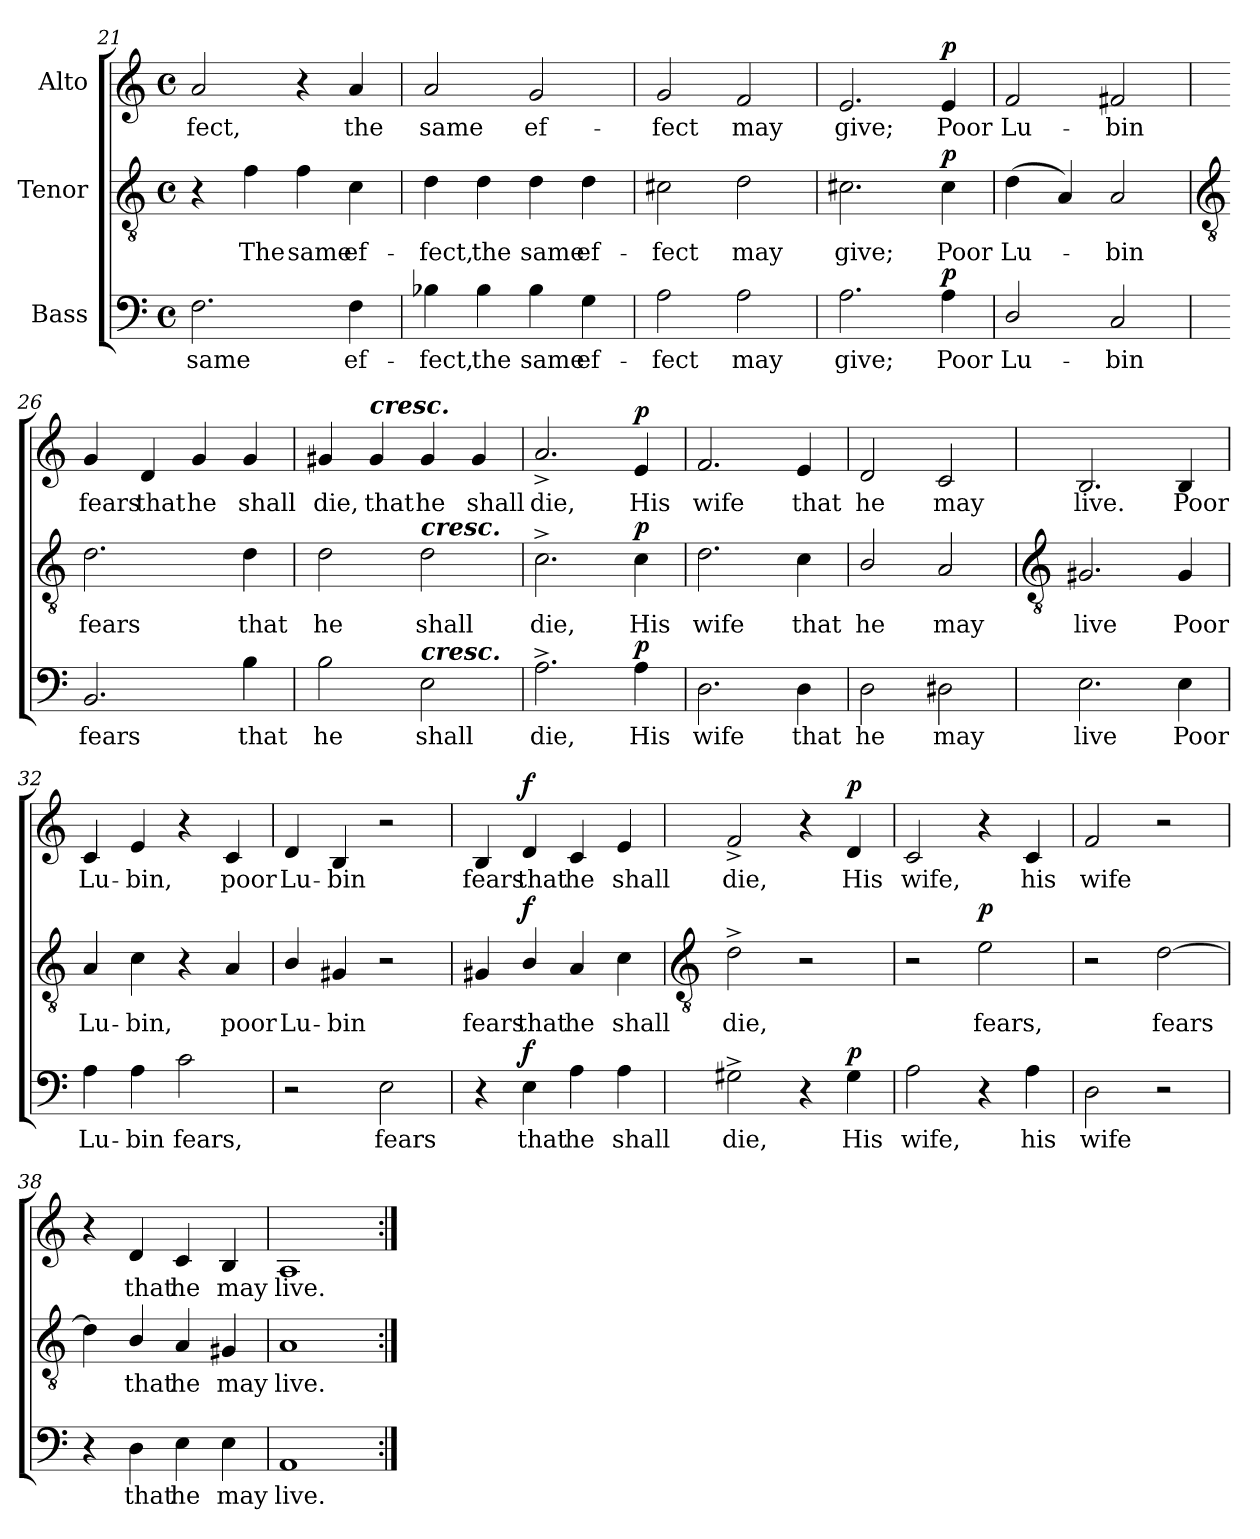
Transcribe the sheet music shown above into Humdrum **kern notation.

**kern	**text	**dynam	**kern	**text	**dynam	**kern	**text	**dynam
*part3	*part3	*part3	*part2	*part2	*part2	*part1	*part1	*part1
*staff3	*staff3	*staff3	*staff2	*staff2	*staff2	*staff1	*staff1	*staff1
*I"Bass	*	*	*I"Tenor	*	*	*I"Alto	*	*
!!LO:LB:g=z
*clefF4	*	*	*clefGv2	*	*	*clefG2	*	*
*k[]	*	*	*k[]	*	*	*k[]	*	*
*C:	*	*	*C:	*	*	*C:	*	*
*M4/4	*	*	*M4/4	*	*	*M4/4	*	*
*met(c)	*	*	*met(c)	*	*	*met(c)	*	*
=21	=21	=21	=21	=21	=21	=21	=21	=21
!	!LO:LY:b	!	!	!	!	!	!LO:LY:b	!
2.F	same	.	4r	.	.	2a	-fect,	.
!	!	!	!	!LO:LY:b	!	!	!	!
.	.	.	4f	The	.	.	.	.
!	!	!	!	!LO:LY:b	!	!	!	!
.	.	.	4f	same	.	4r	.	.
!	!LO:LY:b	!	!	!LO:LY:b	!	!	!LO:LY:b	!
4F	ef-	.	4c	ef-	.	4a	the	.
=22	=22	=22	=22	=22	=22	=22	=22	=22
!	!LO:LY:b	!	!	!LO:LY:b	!	!	!LO:LY:b	!
4B-X	-fect,	.	4d	-fect,	.	2a	same	.
!	!LO:LY:b	!	!	!LO:LY:b	!	!	!	!
4B-	the	.	4d	the	.	.	.	.
!	!LO:LY:b	!	!	!LO:LY:b	!	!	!LO:LY:b	!
4B-	same	.	4d	same	.	2g	ef-	.
!	!LO:LY:b	!	!	!LO:LY:b	!	!	!	!
4G	ef-	.	4d	ef-	.	.	.	.
=23	=23	=23	=23	=23	=23	=23	=23	=23
!	!LO:LY:b	!	!	!LO:LY:b	!	!	!LO:LY:b	!
2A	-fect	.	2c#X	-fect	.	2g	-fect	.
!	!LO:LY:b	!	!	!LO:LY:b	!	!	!LO:LY:b	!
2A	may	.	2d	may	.	2f	may	.
=24	=24	=24	=24	=24	=24	=24	=24	=24
!	!LO:LY:b	!	!	!LO:LY:b	!	!	!LO:LY:b	!
2.A	give;	.	2.c#X	give;	.	2.e	give;	.
!	!LO:LY:b	!LO:DY:b	!	!LO:LY:b	!LO:DY:b	!	!LO:LY:b	!LO:DY:b
4A	Poor	p	4c#	Poor	p	4e	Poor	p
=25	=25	=25	=25	=25	=25	=25	=25	=25
!	!LO:LY:b	!	!	!LO:LY:b	!	!	!LO:LY:b	!
2D/	Lu-	.	(<4d	Lu-	.	2f	Lu-	.
.	.	.	4A)	.	.	.	.	.
!	!LO:LY:b	!	!	!LO:LY:b	!	!	!LO:LY:b	!
2C	-bin	.	2A	bin	.	2f#X	-bin	.
!!LO:LB:g=z
=26	=26	=26	=26	=26	=26	=26	=26	=26
*	*	*	*clefGv2	*	*	*	*	*
!	!LO:LY:b	!	!	!LO:LY:b	!	!	!LO:LY:b	!
2.BB	fears	.	2.d	fears	.	4g	fears	.
!	!	!	!	!	!	!	!LO:LY:b	!
.	.	.	.	.	.	4d	that	.
!	!	!	!	!	!	!	!LO:LY:b	!
.	.	.	.	.	.	4g	he	.
!	!LO:LY:b	!	!	!LO:LY:b	!	!	!LO:LY:b	!
4B	that	.	4d	that	.	4g	shall	.
=27	=27	=27	=27	=27	=27	=27	=27	=27
!	!LO:LY:b	!	!	!LO:LY:b	!	!	!LO:LY:b	!
2B	he	.	2d	he	.	4g#X	die,	.
!	!	!	!	!	!	!LO:TX:a:Bi:t=cresc.	!	!
!	!	!	!	!	!	!	!LO:LY:b	!
.	.	.	.	.	.	4g#	that	.
!	!	!	!LO:TX:a:Bi:t=cresc.	!	!	!	!	!
!LO:TX:a:Bi:t=cresc.	!	!	!	!	!	!	!	!
!	!LO:LY:b	!	!	!LO:LY:b	!	!	!LO:LY:b	!
2E	shall	.	2d	shall	.	4g#	he	.
!	!	!	!	!	!	!	!LO:LY:b	!
.	.	.	.	.	.	4g#	shall	.
=28	=28	=28	=28	=28	=28	=28	=28	=28
!	!LO:LY:b	!	!	!LO:LY:b	!	!	!LO:LY:b	!
2.A^	die,	.	2.c^	die,	.	2.a^	die,	.
!	!LO:LY:b	!LO:DY:b	!	!LO:LY:b	!LO:DY:b	!	!LO:LY:b	!LO:DY:b
4A	His	p	4c	His	p	4e	His	p
=29	=29	=29	=29	=29	=29	=29	=29	=29
!	!LO:LY:b	!	!	!LO:LY:b	!	!	!LO:LY:b	!
2.D	wife	.	2.d	wife	.	2.f	wife	.
!	!LO:LY:b	!	!	!LO:LY:b	!	!	!LO:LY:b	!
4D	that	.	4c	that	.	4e	that	.
=30	=30	=30	=30	=30	=30	=30	=30	=30
!	!LO:LY:b	!	!	!LO:LY:b	!	!	!LO:LY:b	!
2D	he	.	2B/	he	.	2d	he	.
!	!LO:LY:b	!	!	!LO:LY:b	!	!	!LO:LY:b	!
2D#X	may	.	2A	may	.	2c	may	.
!!LO:LB:g=z
=31	=31	=31	=31	=31	=31	=31	=31	=31
*	*	*	*clefGv2	*	*	*	*	*
!	!LO:LY:b	!	!	!LO:LY:b	!	!	!LO:LY:b	!
2.E	live	.	2.G#X	live	.	2.B	live.	.
!	!LO:LY:b	!	!	!LO:LY:b	!	!	!LO:LY:b	!
4E	Poor	.	4G#	Poor	.	4B	Poor	.
=32	=32	=32	=32	=32	=32	=32	=32	=32
!	!LO:LY:b	!	!	!LO:LY:b	!	!	!LO:LY:b	!
4A	Lu-	.	4A	Lu-	.	4c	Lu-	.
!	!LO:LY:b	!	!	!LO:LY:b	!	!	!LO:LY:b	!
4A	-bin	.	4c	-bin,	.	4e	-bin,	.
!	!LO:LY:b	!	!	!	!	!	!	!
2c	fears,	.	4r	.	.	4r	.	.
!	!	!	!	!LO:LY:b	!	!	!LO:LY:b	!
.	.	.	4A	poor	.	4c	poor	.
=33	=33	=33	=33	=33	=33	=33	=33	=33
!	!	!	!	!LO:LY:b	!	!	!LO:LY:b	!
2r	.	.	4B/	Lu-	.	4d	Lu-	.
!	!	!	!	!LO:LY:b	!	!	!LO:LY:b	!
.	.	.	4G#X	-bin	.	4B	-bin	.
!	!LO:LY:b	!	!	!	!	!	!	!
2E	fears	.	2r	.	.	2r	.	.
=34	=34	=34	=34	=34	=34	=34	=34	=34
!	!	!	!	!LO:LY:b	!	!	!LO:LY:b	!
4r	.	.	4G#X	fears	.	4B	fears	.
!	!LO:LY:b	!LO:DY:b	!	!LO:LY:b	!LO:DY:b	!	!LO:LY:b	!LO:DY:b
4E	that	f	4B/	that	f	4d	that	f
!	!LO:LY:b	!	!	!LO:LY:b	!	!	!LO:LY:b	!
4A	he	.	4A	he	.	4c	he	.
!	!LO:LY:b	!	!	!LO:LY:b	!	!	!LO:LY:b	!
4A	shall	.	4c	shall	.	4e	shall	.
!!LO:LB:g=z
=35	=35	=35	=35	=35	=35	=35	=35	=35
*	*	*	*clefGv2	*	*	*	*	*
!	!LO:LY:b	!	!	!LO:LY:b	!	!	!LO:LY:b	!
2G#X^	die,	.	2d^	die,	.	2f^	die,	.
4r	.	.	2r	.	.	4r	.	.
!	!LO:LY:b	!LO:DY:b	!	!	!	!	!LO:LY:b	!LO:DY:b
4G#	His	p	.	.	.	4d	His	p
=36	=36	=36	=36	=36	=36	=36	=36	=36
!	!LO:LY:b	!	!	!	!	!	!LO:LY:b	!
2A	wife,	.	2r	.	.	2c	wife,	.
!	!	!	!	!LO:LY:b	!LO:DY:b	!	!	!
4r	.	.	2e	fears,	p	4r	.	.
!	!LO:LY:b	!	!	!	!	!	!LO:LY:b	!
4A	his	.	.	.	.	4c	his	.
=37	=37	=37	=37	=37	=37	=37	=37	=37
!	!LO:LY:b	!	!	!	!	!	!LO:LY:b	!
2D	wife	.	2r	.	.	2f	wife	.
!	!	!	!	!LO:LY:b	!	!	!	!
2r	.	.	[2d	fears	.	2r	.	.
=38	=38	=38	=38	=38	=38	=38	=38	=38
4r	.	.	4d]	.	.	4r	.	.
!	!LO:LY:b	!	!	!LO:LY:b	!	!	!LO:LY:b	!
4D	that	.	4B/	that	.	4d	that	.
!	!LO:LY:b	!	!	!LO:LY:b	!	!	!LO:LY:b	!
4E	he	.	4A	he	.	4c	he	.
!	!LO:LY:b	!	!	!LO:LY:b	!	!	!LO:LY:b	!
4E	may	.	4G#X	may	.	4B	may	.
=39	=39	=39	=39	=39	=39	=39	=39	=39
!	!LO:LY:b	!	!	!LO:LY:b	!	!	!LO:LY:b	!
1AA	live.	.	1A	live.	.	1A	live.	.
=:|!	=:|!	=:|!	=:|!	=:|!	=:|!	=:|!	=:|!	=:|!
*-	*-	*-	*-	*-	*-	*-	*-	*-
